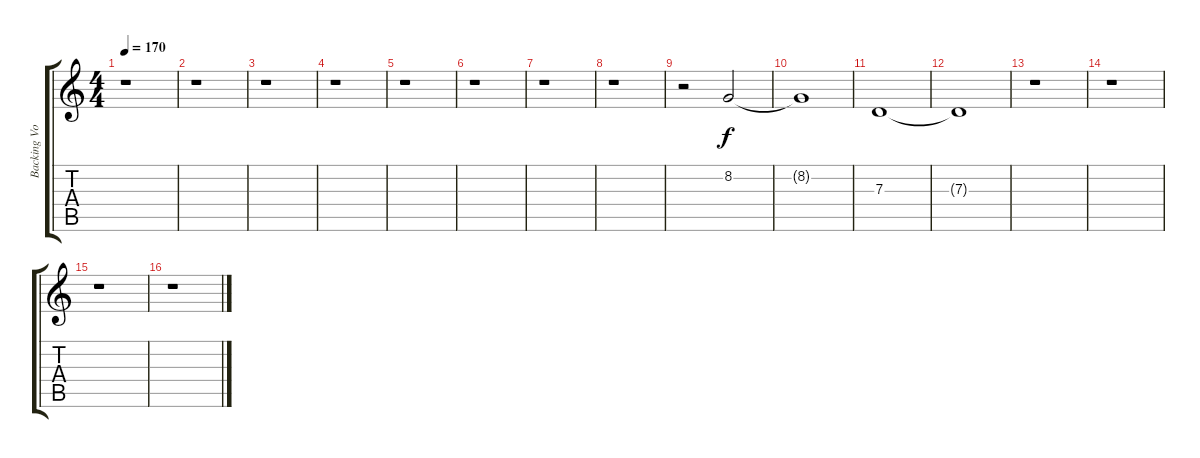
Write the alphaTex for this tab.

\track ("Backing Vocals" "Backing Vo") {instrument acousticgrandpiano}
\staff {score tabs}
\tuning (E4 B3 G3 D3 A2 E2) {hide}
\ts (4 4)
\tempo 170
\clef g2
\ks c
r.1{dy f} |
r.1 |
r.1 |
r.1 |
r.1 |
r.1 |
r.1 |
r.1 |
r.2{instrument violin} 8.2.2 |
8.2{t}.1 |
7.3.1 |
7.3{t}.1 |
r.1{instrument acousticgrandpiano} |
r.1 |
r.1 |
r.1
